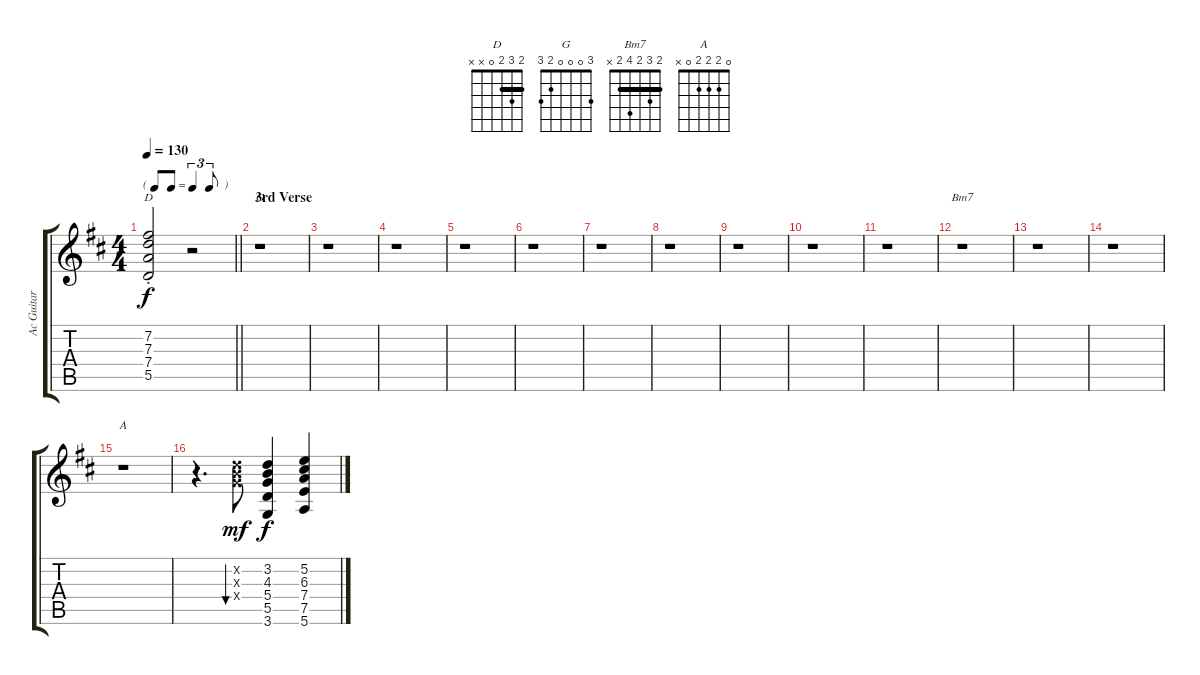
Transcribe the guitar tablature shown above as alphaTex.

\track ("Ac Guitar" "Ac Guitar") {instrument acousticguitarsteel}
\staff {score tabs}
\tuning (E4 B3 G3 D3 A2 E2) {hide}
\chord ("D" 2 3 2 0 x x) {barre 2}
\chord ("G" 3 0 0 0 2 3)
\chord ("Bm7" 2 3 2 4 2 x) {barre 2}
\chord ("A" 0 2 2 2 0 x)
\ts (4 4)
\tf triplet8th
\tempo 130
\clef g2
\barLineRight lightlight
\ks d
(7.2{st} 7.3{st} 7.4{st} 5.5{st}).2{ch "D" dy f} r.2 |
\section ("" "3rd Verse")
r.1{ch "G"} |
r.1 |
r.1 |
r.1 |
r.1 |
r.1 |
r.1 |
r.1 |
r.1 |
r.1 |
r.1{ch "Bm7"} |
r.1 |
r.1 |
r.1{ch "A"} |
r.4{d} (3.2{x} 4.3{x} 5.4{x}).8{bu 60 dy mf} (3.2 4.3 5.4 5.5 3.6).4{dy f} (5.2 6.3 7.4 7.5 5.6).4
